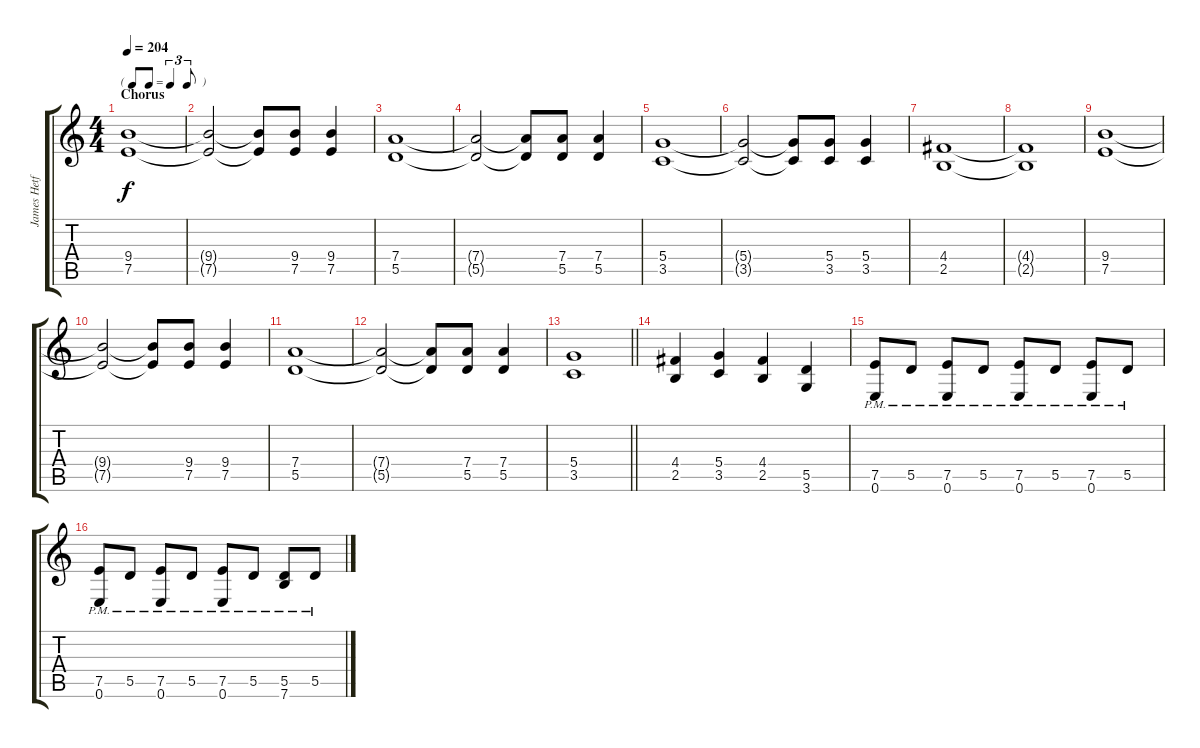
\track ("James Hetfield" "James Hetf") {instrument distortionguitar}
\staff {score tabs}
\tuning (E4 B3 G3 D3 A2 E2) {hide}
\ts (4 4)
\tf triplet8th
\section ("" "Chorus")
\tempo 204
\clef g2
\ks c
(9.4 7.5).1{dy f} |
(9.4{t} 7.5{t}).2 (9.4{t} 7.5{t}).8 (9.4 7.5).8 (9.4 7.5).4 |
(7.4 5.5).1 |
(7.4{t} 5.5{t}).2 (7.4{t} 5.5{t}).8 (7.4 5.5).8 (7.4 5.5).4 |
(5.4 3.5).1 |
(5.4{t} 3.5{t}).2 (5.4{t} 3.5{t}).8 (5.4 3.5).8 (5.4 3.5).4 |
(4.4 2.5).1 |
(4.4{t} 2.5{t}).1 |
(9.4 7.5).1 |
(9.4{t} 7.5{t}).2 (9.4{t} 7.5{t}).8 (9.4 7.5).8 (9.4 7.5).4 |
(7.4 5.5).1 |
(7.4{t} 5.5{t}).2 (7.4{t} 5.5{t}).8 (7.4 5.5).8 (7.4 5.5).4 |
\barLineRight lightlight
(5.4 3.5).1 |
(4.4 2.5).4 (5.4 3.5).4 (4.4 2.5).4 (5.5 3.6).4 |
(7.5{pm} 0.6{pm}).8 5.5{pm}.8 (7.5{pm} 0.6{pm}).8 5.5{pm}.8 (7.5{pm} 0.6{pm}).8 5.5{pm}.8 (7.5{pm} 0.6{pm}).8 5.5{pm}.8 |
(7.5{pm} 0.6{pm}).8 5.5{pm}.8 (7.5{pm} 0.6{pm}).8 5.5{pm}.8 (7.5{pm} 0.6{pm}).8 5.5{pm}.8 (5.5{pm} 7.6{pm}).8 5.5{pm}.8
